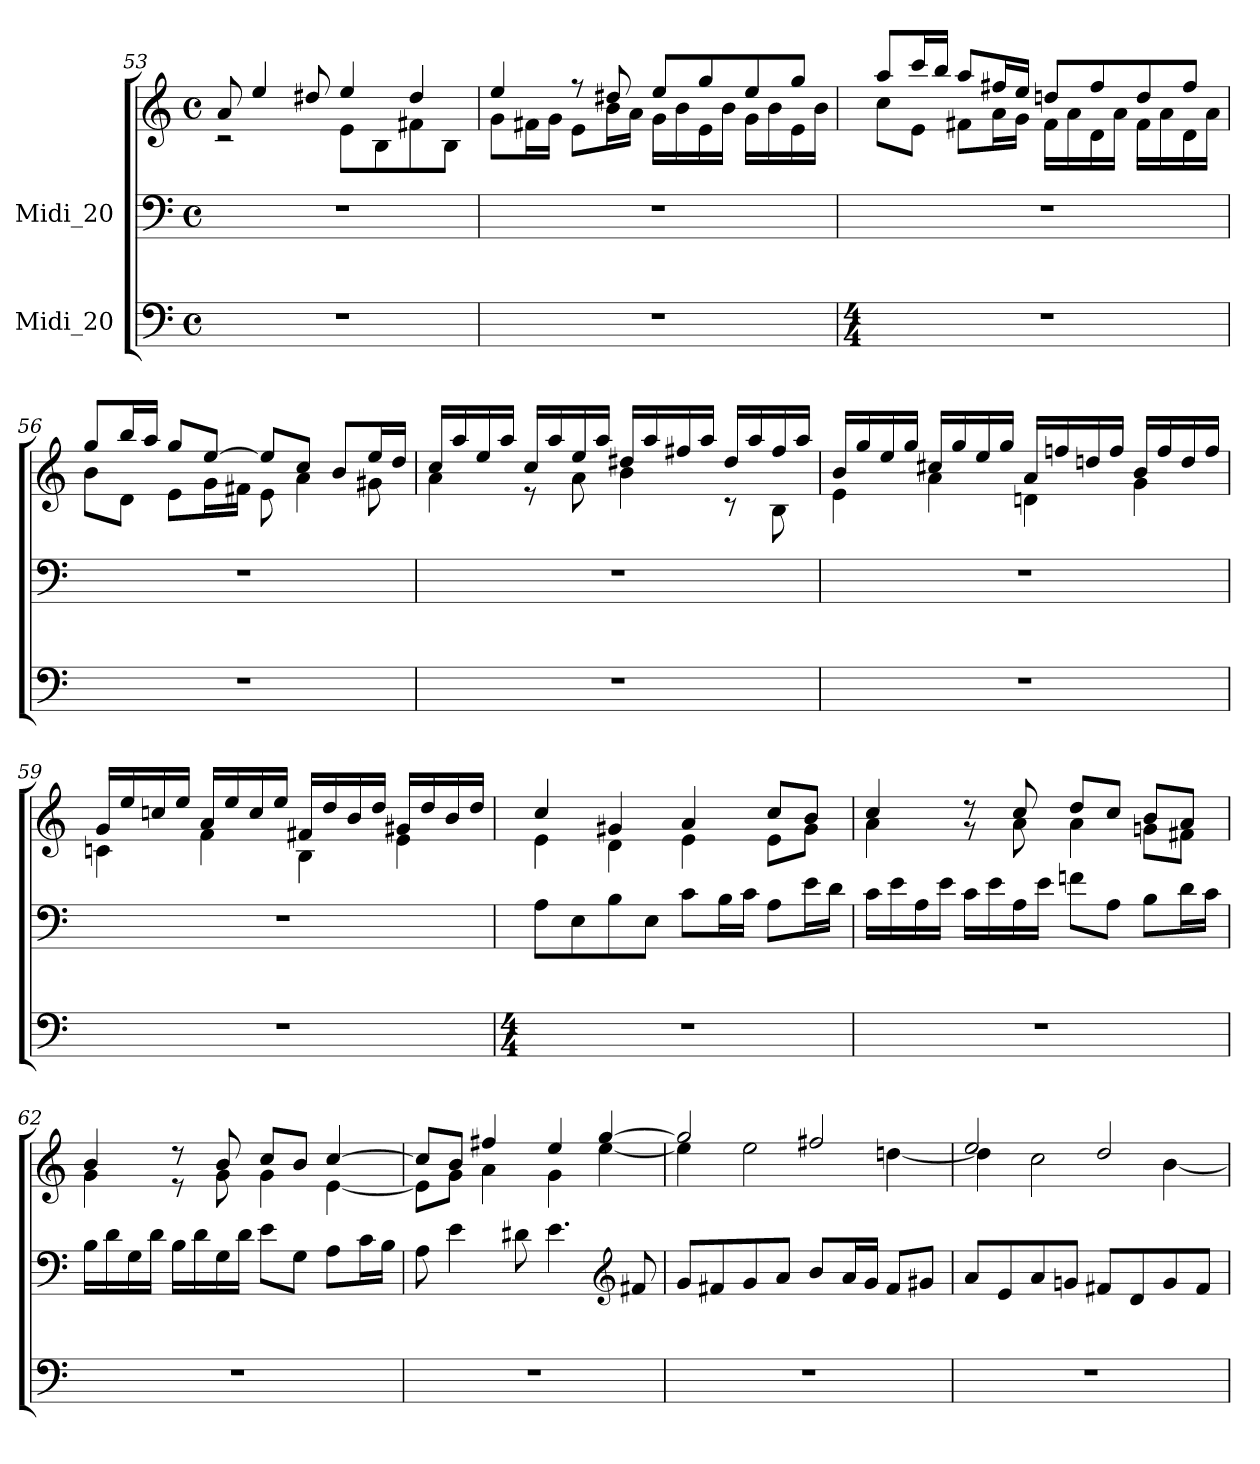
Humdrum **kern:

**kern	**kern	**kern
*part2	*part1	*part1
*staff3	*staff2	*staff1
*I"Midi_20	*I"Midi_20	*
*clefF4	*clefF4	*clefG2
*k[]	*k[]	*k[]
*M4/4	*M4/4	*M4/4
*met(c)	*met(c)	*met(c)
=53	=53	=53
*	*	*^
1r	1r	8a/	2r
.	.	4ee/	.
.	.	8dd#X/	.
.	.	4ee/	8e\L
.	.	.	8B\
.	.	4dd#/	8f#X\
.	.	.	8B\J
=54	=54	=54	=54
1r	1r	4ee/	8g\L
.	.	.	16f#X\L
.	.	.	16g\JJ
.	.	8r	8e\L
.	.	8dd#X/	16b\L
.	.	.	16a\JJ
.	.	8ee/L	16g\LL
.	.	.	16b\
.	.	8gg/	16e\
.	.	.	16b\JJ
.	.	8ee/	16g\LL
.	.	.	16b\
.	.	8gg/J	16e\
.	.	.	16b\JJ
!!LO:PB:g=z	!!
=55	=55	=55	=55
*M4/4	*	*	*
1r	1r	8aa/L	8cc\L
.	.	16ccc/L	8e\J
.	.	16bb/JJ	.
.	.	8aa/L	8f#X\L
.	.	16ff#X/L	16a\L
.	.	16ee/JJ	16g\JJ
.	.	8ddni/L	16f#\LL
.	.	.	16a\
.	.	8ff#/	16d\
.	.	.	16a\JJ
.	.	8dd/	16f#\LL
.	.	.	16a\
.	.	8ff#/J	16d\
.	.	.	16a\JJ
=56	=56	=56	=56
1r	1r	8gg/L	8b\L
.	.	16bb/L	8d\J
.	.	16aa/JJ	.
.	.	8gg/L	8e\L
.	.	[8ee/J	16g\L
.	.	.	16f#X\JJ
.	.	8ee/L]	8e\
.	.	8cc/J	4a\
.	.	8b/L	.
.	.	16ee/L	8g#X\
.	.	16dd/JJ	.
=57	=57	=57	=57
1r	1r	16cc/LL	4a\
.	.	16aa/	.
.	.	16ee/	.
.	.	16aa/JJ	.
.	.	16cc/LL	8r
.	.	16aa/	.
.	.	16ee/	8a\
.	.	16aa/JJ	.
.	.	16dd#X/LL	4b\
.	.	16aa/	.
.	.	16ff#X/	.
.	.	16aa/JJ	.
.	.	16dd#/LL	8r
.	.	16aa/	.
.	.	16ff#/	8B\
.	.	16aa/JJ	.
=58	=58	=58	=58
1r	1r	16b/LL	4e\
.	.	16gg/	.
.	.	16ee/	.
.	.	16gg/JJ	.
.	.	16cc#X/LL	4a\
.	.	16gg/	.
.	.	16ee/	.
.	.	16gg/JJ	.
.	.	16a/LL	4dni\
.	.	16ffni/	.
.	.	16ddni/	.
.	.	16ff/JJ	.
.	.	16b/LL	4g\
.	.	16ff/	.
.	.	16dd/	.
.	.	16ff/JJ	.
!!LO:LB:g=z	!!
=59	=59	=59	=59
1r	1r	16g/LL	4cni\
.	.	16ee/	.
.	.	16ccni/	.
.	.	16ee/JJ	.
.	.	16a/LL	4f\
.	.	16ee/	.
.	.	16cc/	.
.	.	16ee/JJ	.
.	.	16f#X/LL	4B\
.	.	16dd/	.
.	.	16b/	.
.	.	16dd/JJ	.
.	.	16g#X/LL	4e\
.	.	16dd/	.
.	.	16b/	.
.	.	16dd/JJ	.
!!LO:LB:g=z	!!
=60	=60	=60	=60
*M4/4	*	*	*
1r	8A\L	4cc/	4e\
.	8E\	.	.
.	8B\	4g#X/	4d\
.	8E\J	.	.
.	8c\L	4a/	4e\
.	16B\L	.	.
.	16c\JJ	.	.
.	8A\L	8cc/L	8e\L
.	16e\L	8b/J	8g#\J
.	16d\JJ	.	.
=61	=61	=61	=61
1r	16c\LL	4cc/	4a\
.	16e\	.	.
.	16A\	.	.
.	16e\JJ	.	.
.	16c\LL	8r	8r
.	16e\	.	.
.	16A\	8cc/	8a\
.	16e\JJ	.	.
.	8fni\L	8dd/L	4a\
.	8A\J	8cc/J	.
.	8B\L	8b/L	8gni\L
.	16d\L	8a/J	8f#X\J
.	16c\JJ	.	.
=62	=62	=62	=62
1r	16B\LL	4b/	4g\
.	16d\	.	.
.	16G\	.	.
.	16d\JJ	.	.
.	16B\LL	8r	8r
.	16d\	.	.
.	16G\	8b/	8g\
.	16d\JJ	.	.
.	8e\L	8cc/L	4g\
.	8G\J	8b/J	.
.	8A\L	[4cc/	[4e\
.	16c\L	.	.
.	16B\JJ	.	.
=63	=63	=63	=63
1r	8A\	8cc/L]	8e\L]
.	4e\	8b/J	8g\J
.	.	4ff#X/	4a\
.	8d#X\	.	.
.	4.e\	4ee/	4g\
.	.	[4gg/	[4ee\
*	*clefG2	*	*
.	8f#X/	.	.
=64	=64	=64	=64
1r	8g/L	2gg/]	4ee\]
.	8f#X/	.	.
.	8g/	.	2ee\
.	8a/J	.	.
.	8b/L	2ff#X/	.
.	16a/L	.	.
.	16g/JJ	.	.
.	8f#/L	.	[4ddni\
.	8g#X/J	.	.
!!LO:PB:g=z	!!
=65	=65	=65	=65
1r	8a/L	2ee/	4ddni\]
.	8e/	.	.
.	8a/	.	2cc\
.	8gni/J	.	.
.	8f#X/L	2dd/	.
.	8d/	.	.
.	8g/	.	[4b\
.	8f#/J	.	.
*	*	*v	*v
=	=	=
*-	*-	*-
